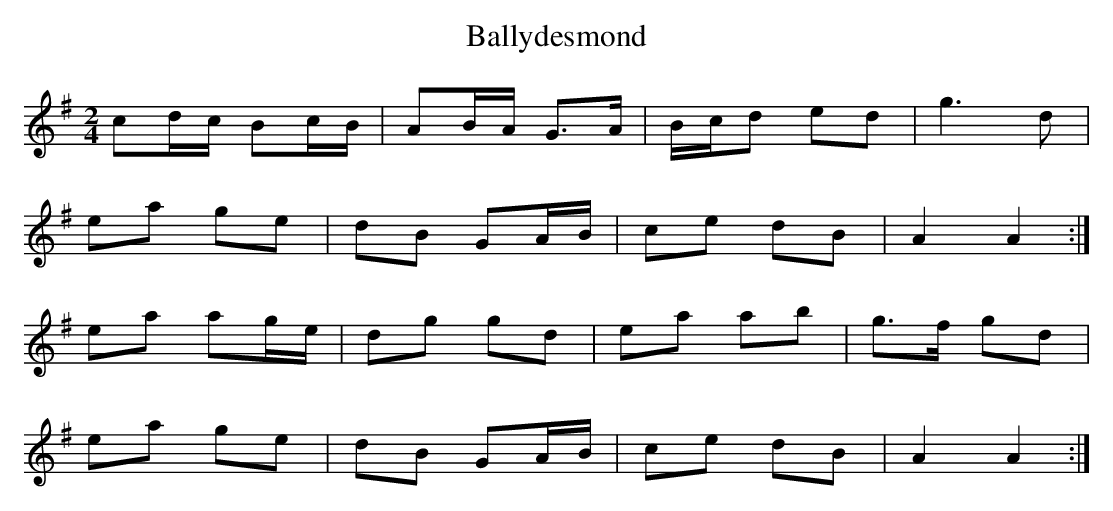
X:1
T:Ballydesmond
M:2/4
L:1/8
K:A Dorian
cd/c/ Bc/B/|AB/A/ G3/2A/|B/c/d ed|g3 d|!
ea ge|dB GA/B/|ce dB|A2 A2:|!
ea ag/e/|dg gd|ea ab|g3/2f/ gd|!
ea ge|dB GA/B/|ce dB|A2 A2:|!
